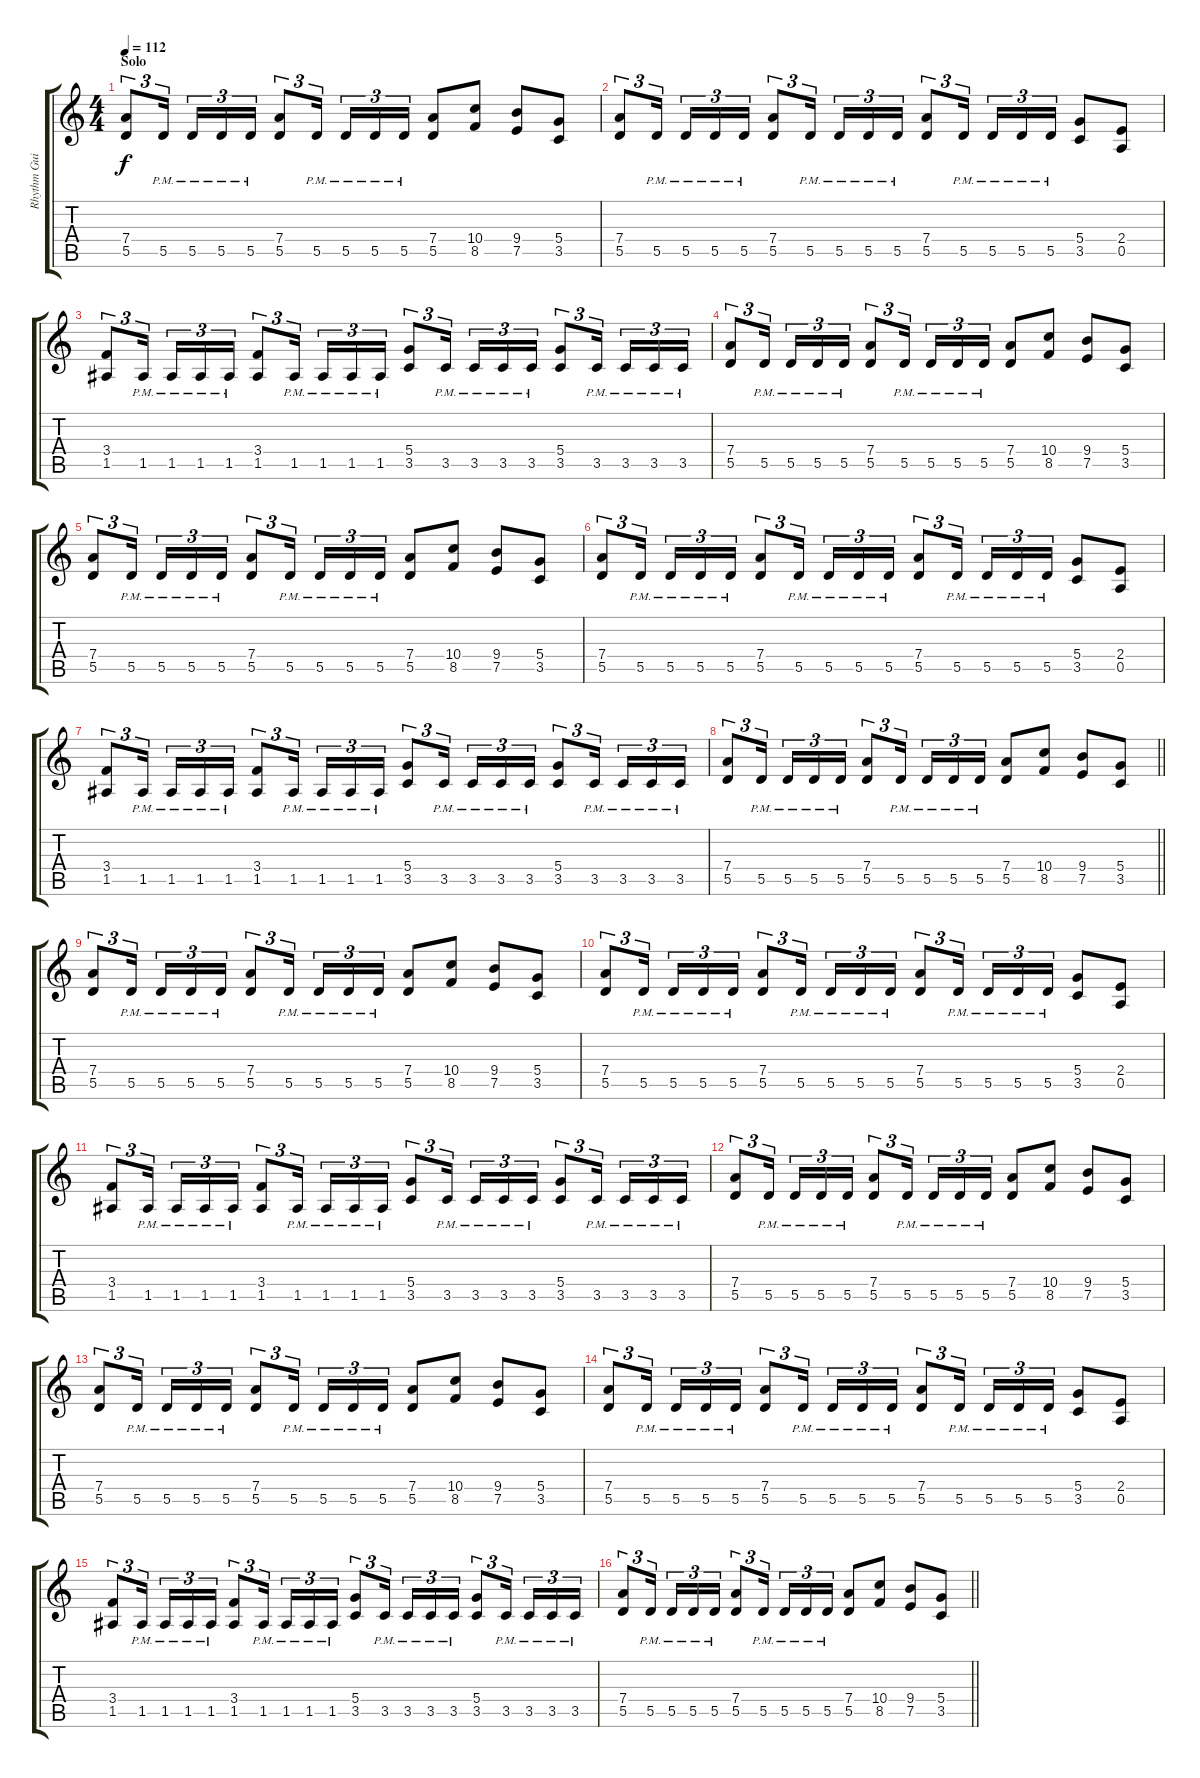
\track ("Rhythm Guitar" "Rhythm Gui") {instrument distortionguitar}
\staff {score tabs}
\tuning (E4 B3 G3 D3 A2 E2) {hide}
\ts (4 4)
\section ("" "Solo")
\tempo 112
\clef g2
\ks c
(7.4 5.5).8{tu (3 2) dy f} 5.5{pm}.16{tu (3 2) beam splitsecondary} 5.5{pm}.16{tu (3 2)} 5.5{pm}.16{tu (3 2)} 5.5{pm}.16{tu (3 2)} (7.4 5.5).8{tu (3 2)} 5.5{pm}.16{tu (3 2) beam splitsecondary} 5.5{pm}.16{tu (3 2)} 5.5{pm}.16{tu (3 2)} 5.5{pm}.16{tu (3 2)} (7.4 5.5).8 (10.4 8.5).8 (9.4 7.5).8 (5.4 3.5).8 |
(7.4 5.5).8{tu (3 2)} 5.5{pm}.16{tu (3 2) beam splitsecondary} 5.5{pm}.16{tu (3 2)} 5.5{pm}.16{tu (3 2)} 5.5{pm}.16{tu (3 2)} (7.4 5.5).8{tu (3 2)} 5.5{pm}.16{tu (3 2) beam splitsecondary} 5.5{pm}.16{tu (3 2)} 5.5{pm}.16{tu (3 2)} 5.5{pm}.16{tu (3 2)} (7.4 5.5).8{tu (3 2)} 5.5{pm}.16{tu (3 2) beam splitsecondary} 5.5{pm}.16{tu (3 2)} 5.5{pm}.16{tu (3 2)} 5.5{pm}.16{tu (3 2)} (5.4 3.5).8 (2.4 0.5).8 |
(3.4 1.5).8{tu (3 2)} 1.5{pm}.16{tu (3 2) beam splitsecondary} 1.5{pm}.16{tu (3 2)} 1.5{pm}.16{tu (3 2)} 1.5{pm}.16{tu (3 2)} (3.4 1.5).8{tu (3 2)} 1.5{pm}.16{tu (3 2) beam splitsecondary} 1.5{pm}.16{tu (3 2)} 1.5{pm}.16{tu (3 2)} 1.5{pm}.16{tu (3 2)} (5.4 3.5).8{tu (3 2)} 3.5{pm}.16{tu (3 2) beam splitsecondary} 3.5{pm}.16{tu (3 2)} 3.5{pm}.16{tu (3 2)} 3.5{pm}.16{tu (3 2)} (5.4 3.5).8{tu (3 2)} 3.5{pm}.16{tu (3 2) beam splitsecondary} 3.5{pm}.16{tu (3 2)} 3.5{pm}.16{tu (3 2)} 3.5{pm}.16{tu (3 2)} |
(7.4 5.5).8{tu (3 2)} 5.5{pm}.16{tu (3 2) beam splitsecondary} 5.5{pm}.16{tu (3 2)} 5.5{pm}.16{tu (3 2)} 5.5{pm}.16{tu (3 2)} (7.4 5.5).8{tu (3 2)} 5.5{pm}.16{tu (3 2) beam splitsecondary} 5.5{pm}.16{tu (3 2)} 5.5{pm}.16{tu (3 2)} 5.5{pm}.16{tu (3 2)} (7.4 5.5).8 (10.4 8.5).8 (9.4 7.5).8 (5.4 3.5).8 |
(7.4 5.5).8{tu (3 2)} 5.5{pm}.16{tu (3 2) beam splitsecondary} 5.5{pm}.16{tu (3 2)} 5.5{pm}.16{tu (3 2)} 5.5{pm}.16{tu (3 2)} (7.4 5.5).8{tu (3 2)} 5.5{pm}.16{tu (3 2) beam splitsecondary} 5.5{pm}.16{tu (3 2)} 5.5{pm}.16{tu (3 2)} 5.5{pm}.16{tu (3 2)} (7.4 5.5).8 (10.4 8.5).8 (9.4 7.5).8 (5.4 3.5).8 |
(7.4 5.5).8{tu (3 2)} 5.5{pm}.16{tu (3 2) beam splitsecondary} 5.5{pm}.16{tu (3 2)} 5.5{pm}.16{tu (3 2)} 5.5{pm}.16{tu (3 2)} (7.4 5.5).8{tu (3 2)} 5.5{pm}.16{tu (3 2) beam splitsecondary} 5.5{pm}.16{tu (3 2)} 5.5{pm}.16{tu (3 2)} 5.5{pm}.16{tu (3 2)} (7.4 5.5).8{tu (3 2)} 5.5{pm}.16{tu (3 2) beam splitsecondary} 5.5{pm}.16{tu (3 2)} 5.5{pm}.16{tu (3 2)} 5.5{pm}.16{tu (3 2)} (5.4 3.5).8 (2.4 0.5).8 |
(3.4 1.5).8{tu (3 2)} 1.5{pm}.16{tu (3 2) beam splitsecondary} 1.5{pm}.16{tu (3 2)} 1.5{pm}.16{tu (3 2)} 1.5{pm}.16{tu (3 2)} (3.4 1.5).8{tu (3 2)} 1.5{pm}.16{tu (3 2) beam splitsecondary} 1.5{pm}.16{tu (3 2)} 1.5{pm}.16{tu (3 2)} 1.5{pm}.16{tu (3 2)} (5.4 3.5).8{tu (3 2)} 3.5{pm}.16{tu (3 2) beam splitsecondary} 3.5{pm}.16{tu (3 2)} 3.5{pm}.16{tu (3 2)} 3.5{pm}.16{tu (3 2)} (5.4 3.5).8{tu (3 2)} 3.5{pm}.16{tu (3 2) beam splitsecondary} 3.5{pm}.16{tu (3 2)} 3.5{pm}.16{tu (3 2)} 3.5{pm}.16{tu (3 2)} |
\barLineRight lightlight
(7.4 5.5).8{tu (3 2)} 5.5{pm}.16{tu (3 2) beam splitsecondary} 5.5{pm}.16{tu (3 2)} 5.5{pm}.16{tu (3 2)} 5.5{pm}.16{tu (3 2)} (7.4 5.5).8{tu (3 2)} 5.5{pm}.16{tu (3 2) beam splitsecondary} 5.5{pm}.16{tu (3 2)} 5.5{pm}.16{tu (3 2)} 5.5{pm}.16{tu (3 2)} (7.4 5.5).8 (10.4 8.5).8 (9.4 7.5).8 (5.4 3.5).8 |
(7.4 5.5).8{tu (3 2)} 5.5{pm}.16{tu (3 2) beam splitsecondary} 5.5{pm}.16{tu (3 2)} 5.5{pm}.16{tu (3 2)} 5.5{pm}.16{tu (3 2)} (7.4 5.5).8{tu (3 2)} 5.5{pm}.16{tu (3 2) beam splitsecondary} 5.5{pm}.16{tu (3 2)} 5.5{pm}.16{tu (3 2)} 5.5{pm}.16{tu (3 2)} (7.4 5.5).8 (10.4 8.5).8 (9.4 7.5).8 (5.4 3.5).8 |
(7.4 5.5).8{tu (3 2)} 5.5{pm}.16{tu (3 2) beam splitsecondary} 5.5{pm}.16{tu (3 2)} 5.5{pm}.16{tu (3 2)} 5.5{pm}.16{tu (3 2)} (7.4 5.5).8{tu (3 2)} 5.5{pm}.16{tu (3 2) beam splitsecondary} 5.5{pm}.16{tu (3 2)} 5.5{pm}.16{tu (3 2)} 5.5{pm}.16{tu (3 2)} (7.4 5.5).8{tu (3 2)} 5.5{pm}.16{tu (3 2) beam splitsecondary} 5.5{pm}.16{tu (3 2)} 5.5{pm}.16{tu (3 2)} 5.5{pm}.16{tu (3 2)} (5.4 3.5).8 (2.4 0.5).8 |
(3.4 1.5).8{tu (3 2)} 1.5{pm}.16{tu (3 2) beam splitsecondary} 1.5{pm}.16{tu (3 2)} 1.5{pm}.16{tu (3 2)} 1.5{pm}.16{tu (3 2)} (3.4 1.5).8{tu (3 2)} 1.5{pm}.16{tu (3 2) beam splitsecondary} 1.5{pm}.16{tu (3 2)} 1.5{pm}.16{tu (3 2)} 1.5{pm}.16{tu (3 2)} (5.4 3.5).8{tu (3 2)} 3.5{pm}.16{tu (3 2) beam splitsecondary} 3.5{pm}.16{tu (3 2)} 3.5{pm}.16{tu (3 2)} 3.5{pm}.16{tu (3 2)} (5.4 3.5).8{tu (3 2)} 3.5{pm}.16{tu (3 2) beam splitsecondary} 3.5{pm}.16{tu (3 2)} 3.5{pm}.16{tu (3 2)} 3.5{pm}.16{tu (3 2)} |
(7.4 5.5).8{tu (3 2)} 5.5{pm}.16{tu (3 2) beam splitsecondary} 5.5{pm}.16{tu (3 2)} 5.5{pm}.16{tu (3 2)} 5.5{pm}.16{tu (3 2)} (7.4 5.5).8{tu (3 2)} 5.5{pm}.16{tu (3 2) beam splitsecondary} 5.5{pm}.16{tu (3 2)} 5.5{pm}.16{tu (3 2)} 5.5{pm}.16{tu (3 2)} (7.4 5.5).8 (10.4 8.5).8 (9.4 7.5).8 (5.4 3.5).8 |
(7.4 5.5).8{tu (3 2)} 5.5{pm}.16{tu (3 2) beam splitsecondary} 5.5{pm}.16{tu (3 2)} 5.5{pm}.16{tu (3 2)} 5.5{pm}.16{tu (3 2)} (7.4 5.5).8{tu (3 2)} 5.5{pm}.16{tu (3 2) beam splitsecondary} 5.5{pm}.16{tu (3 2)} 5.5{pm}.16{tu (3 2)} 5.5{pm}.16{tu (3 2)} (7.4 5.5).8 (10.4 8.5).8 (9.4 7.5).8 (5.4 3.5).8 |
(7.4 5.5).8{tu (3 2)} 5.5{pm}.16{tu (3 2) beam splitsecondary} 5.5{pm}.16{tu (3 2)} 5.5{pm}.16{tu (3 2)} 5.5{pm}.16{tu (3 2)} (7.4 5.5).8{tu (3 2)} 5.5{pm}.16{tu (3 2) beam splitsecondary} 5.5{pm}.16{tu (3 2)} 5.5{pm}.16{tu (3 2)} 5.5{pm}.16{tu (3 2)} (7.4 5.5).8{tu (3 2)} 5.5{pm}.16{tu (3 2) beam splitsecondary} 5.5{pm}.16{tu (3 2)} 5.5{pm}.16{tu (3 2)} 5.5{pm}.16{tu (3 2)} (5.4 3.5).8 (2.4 0.5).8 |
(3.4 1.5).8{tu (3 2)} 1.5{pm}.16{tu (3 2) beam splitsecondary} 1.5{pm}.16{tu (3 2)} 1.5{pm}.16{tu (3 2)} 1.5{pm}.16{tu (3 2)} (3.4 1.5).8{tu (3 2)} 1.5{pm}.16{tu (3 2) beam splitsecondary} 1.5{pm}.16{tu (3 2)} 1.5{pm}.16{tu (3 2)} 1.5{pm}.16{tu (3 2)} (5.4 3.5).8{tu (3 2)} 3.5{pm}.16{tu (3 2) beam splitsecondary} 3.5{pm}.16{tu (3 2)} 3.5{pm}.16{tu (3 2)} 3.5{pm}.16{tu (3 2)} (5.4 3.5).8{tu (3 2)} 3.5{pm}.16{tu (3 2) beam splitsecondary} 3.5{pm}.16{tu (3 2)} 3.5{pm}.16{tu (3 2)} 3.5{pm}.16{tu (3 2)} |
\barLineRight lightlight
(7.4 5.5).8{tu (3 2)} 5.5{pm}.16{tu (3 2) beam splitsecondary} 5.5{pm}.16{tu (3 2)} 5.5{pm}.16{tu (3 2)} 5.5{pm}.16{tu (3 2)} (7.4 5.5).8{tu (3 2)} 5.5{pm}.16{tu (3 2) beam splitsecondary} 5.5{pm}.16{tu (3 2)} 5.5{pm}.16{tu (3 2)} 5.5{pm}.16{tu (3 2)} (7.4 5.5).8 (10.4 8.5).8 (9.4 7.5).8 (5.4 3.5).8
